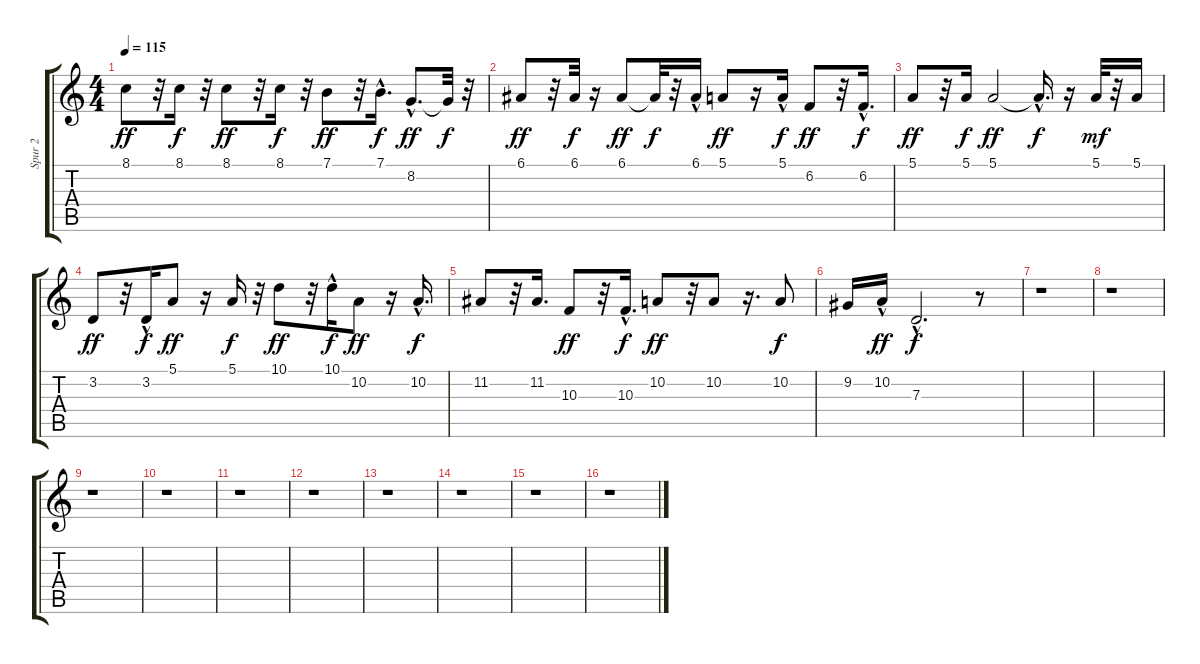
\track ("Spur 2" "Spur 2") {instrument accordion}
\staff {score tabs}
\tuning (E4 B3 G3 D3 A2 E2) {hide}
\ts (4 4)
\tempo 115
\clef g2
\ks c
8.1.8{dy ff} r.32 8.1.16{dy f} r.32 8.1.8{dy ff} r.32 8.1.16{dy f} r.32 7.1.8{dy ff} r.32 7.1{hac}.16{d dy f} 8.2{hac}.8{d dy ff} 8.2{t}.32{dy f} r.32 |
6.1.8{dy ff} r.32 6.1.32{dy f} r.16 6.1.8{dy ff} 6.1{t}.32{dy f} r.32 6.1{hac}.16 5.1.8{dy ff} r.16 5.1{hac}.16{dy f} 6.2.8{dy ff} r.32 6.2{hac}.16{d dy f} |
5.1.8{dy ff} r.32 5.1.16{dy f} 5.1.2{dy ff} 5.1{hac t}.16{d dy f} r.16 5.1.32{dy mf} r.32 5.1.16 |
3.2.8{dy ff} r.32 3.2{hac}.16{dy f} 5.1.8{dy ff} r.16 5.1.16{dy f} r.32 10.1.8{dy ff} r.32 10.1{hac}.16{dy f} 10.2.8{dy ff} r.16 10.2{hac}.16{d dy f} |
11.2.8 r.32 11.2.16{d} 10.3.8{dy ff} r.32 10.3{hac}.16{d dy f} 10.2.8{dy ff} r.32 10.2.8 r.16{d} 10.2.8{dy f} |
9.2.16 10.2{hac}.16{dy ff} 7.3{hac}.2{d dy f} r.8 |
r.1 |
r.1 |
r.1 |
r.1 |
r.1 |
r.1 |
r.1 |
r.1 |
r.1 |
r.1
